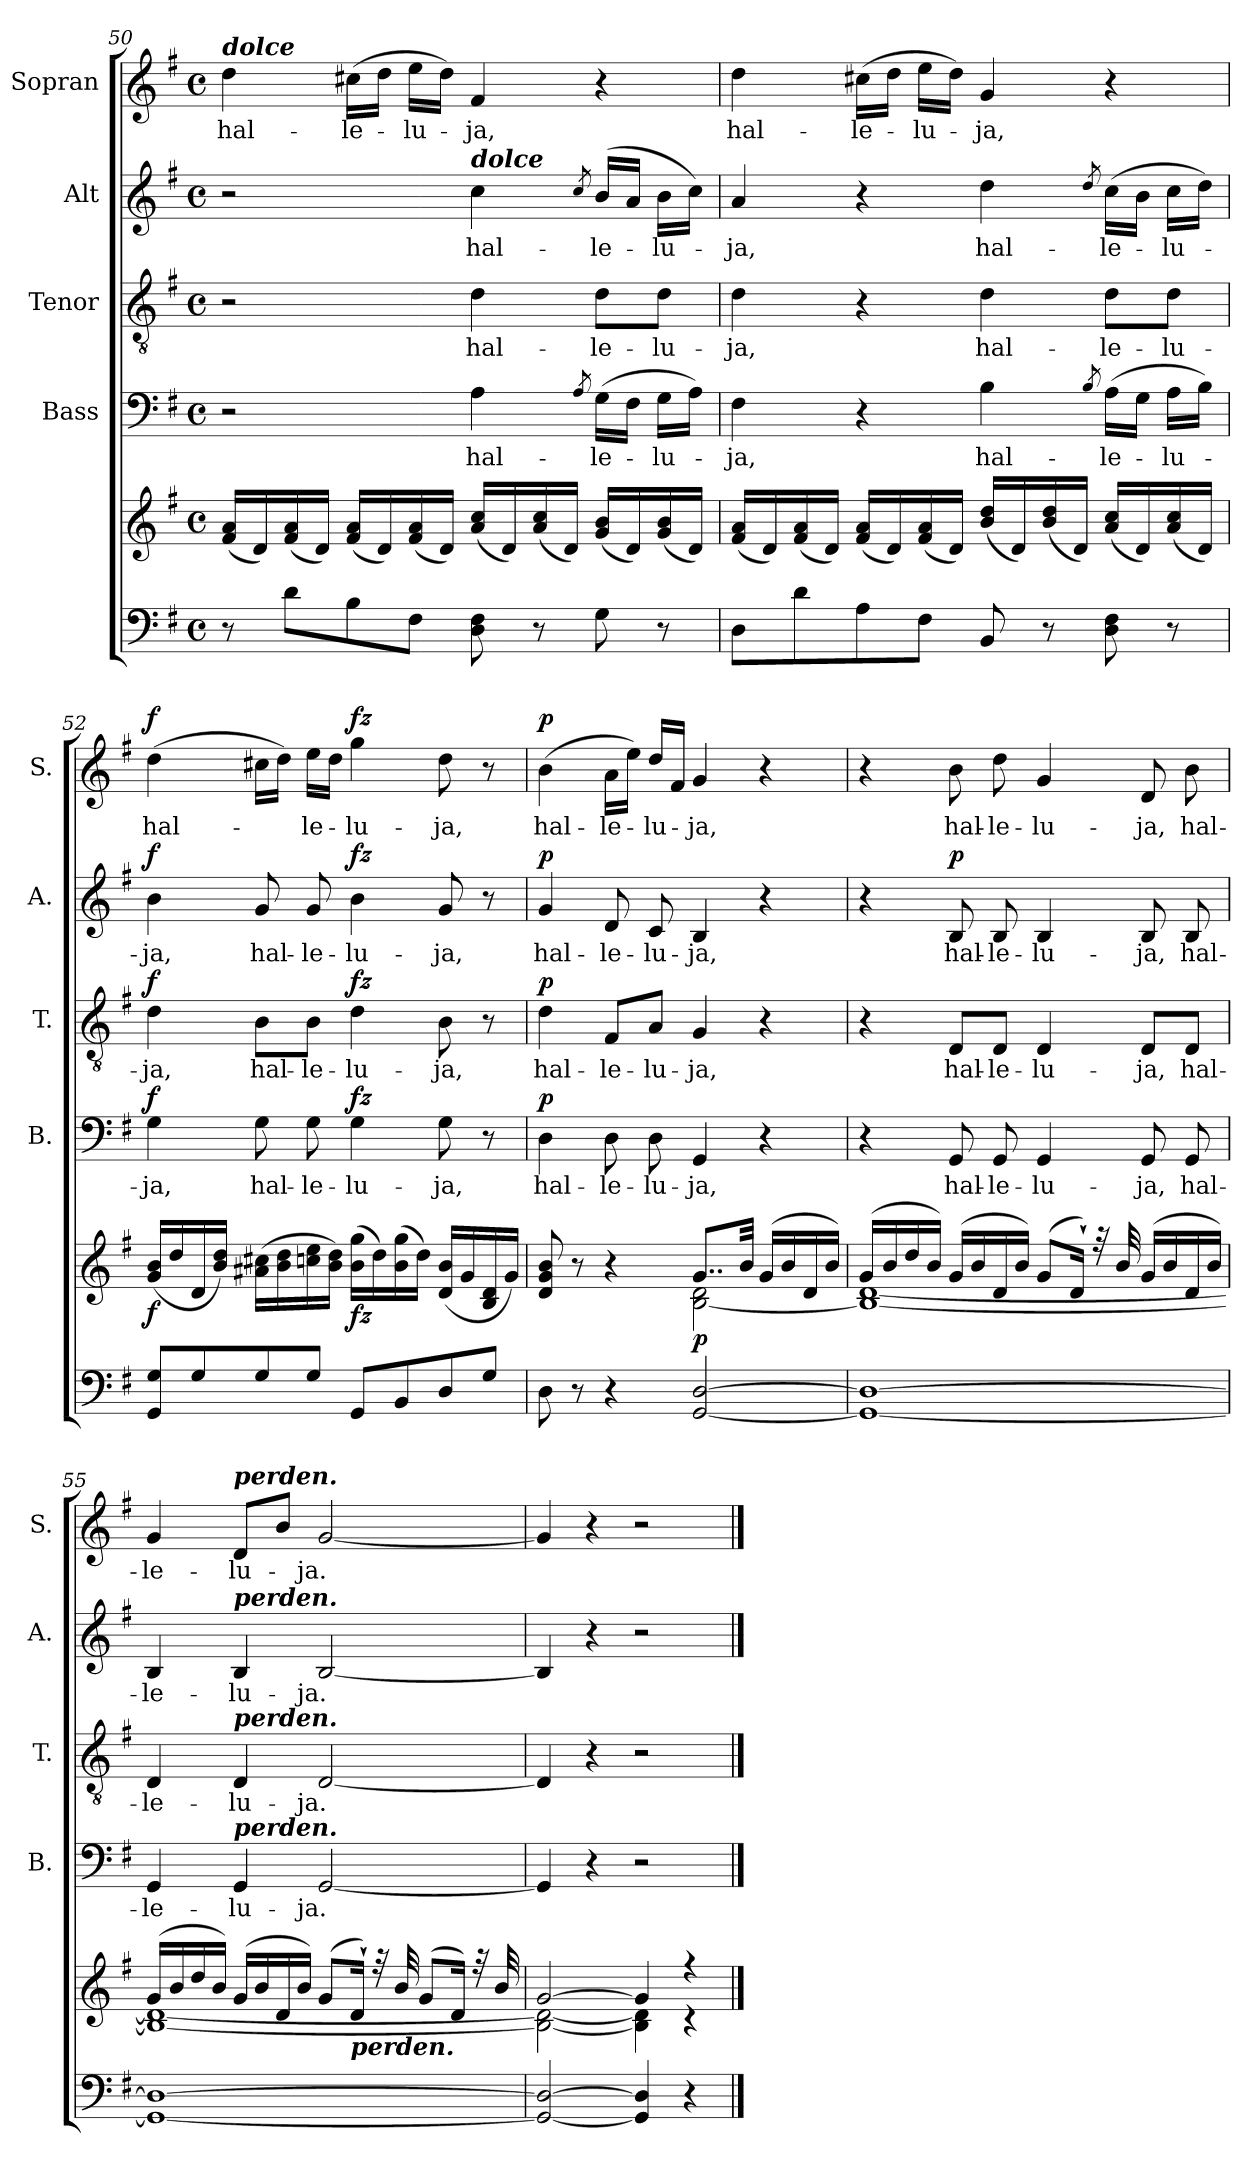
**kern	**kern	**dynam	**kern	**text	**dynam	**kern	**text	**dynam	**kern	**text	**dynam	**kern	**text	**dynam
*part5	*part5	*part5	*part4	*part4	*part4	*part3	*part3	*part3	*part2	*part2	*part2	*part1	*part1	*part1
*staff6	*staff5	*staff5/6	*staff4	*staff4	*staff4	*staff3	*staff3	*staff3	*staff2	*staff2	*staff2	*staff1	*staff1	*staff1
*	*	*	*I"Bass	*	*	*I"Tenor	*	*	*I"Alt	*	*	*I"Sopran	*	*
*	*	*	*I'B.	*	*	*I'T.	*	*	*I'A.	*	*	*I'S.	*	*
*clefF4	*clefG2	*	*clefF4	*	*	*clefGv2	*	*	*clefG2	*	*	*clefG2	*	*
*k[f#]	*k[f#]	*	*k[f#]	*	*	*k[f#]	*	*	*k[f#]	*	*	*k[f#]	*	*
*G:	*G:	*	*G:	*	*	*G:	*	*	*G:	*	*	*G:	*	*
*M4/4	*M4/4	*	*M4/4	*	*	*M4/4	*	*	*M4/4	*	*	*M4/4	*	*
*met(c)	*met(c)	*	*met(c)	*	*	*met(c)	*	*	*met(c)	*	*	*met(c)	*	*
=50	=50	=50	=50	=50	=50	=50	=50	=50	=50	=50	=50	=50	=50	=50
!	!	!	!	!	!	!	!	!	!	!	!	!LO:TX:a:Bi:t=dolce	!	!
!	!	!	!	!	!	!	!	!	!	!	!	!	!LO:LY:b	!
8r	(<16f#/ 16a/LL	.	2r	.	.	2r	.	.	2r	.	.	4dd\	hal-	.
.	16d/)	.	.	.	.	.	.	.	.	.	.	.	.	.
8d\L	(<16f#/ 16a/	.	.	.	.	.	.	.	.	.	.	.	.	.
.	16d/JJ)	.	.	.	.	.	.	.	.	.	.	.	.	.
!	!	!	!	!	!	!	!	!	!	!	!	!	!LO:LY:b	!
8B\	(<16f#/ 16a/LL	.	.	.	.	.	.	.	.	.	.	(>16cc#X\LL	-le-	.
.	16d/)	.	.	.	.	.	.	.	.	.	.	16dd\JJ	.	.
!	!	!	!	!	!	!	!	!	!	!	!	!	!LO:LY:b	!
8F#\J	(<16f#/ 16a/	.	.	.	.	.	.	.	.	.	.	16ee\LL	-lu-	.
.	16d/JJ)	.	.	.	.	.	.	.	.	.	.	16dd\JJ)	.	.
!	!	!	!	!	!	!	!	!	!LO:TX:a:Bi:t=dolce	!	!	!	!	!
!	!	!	!	!LO:LY:b	!	!	!LO:LY:b	!	!	!LO:LY:b	!	!	!LO:LY:b	!
8D\ 8F#\	(<16a/ 16cc/LL	.	4A\	hal-	.	4d\	hal-	.	4cc\	hal-	.	4f#/	-ja,	.
.	16d/)	.	.	.	.	.	.	.	.	.	.	.	.	.
8r	(<16a/ 16cc/	.	.	.	.	.	.	.	.	.	.	.	.	.
.	16d/JJ)	.	.	.	.	.	.	.	.	.	.	.	.	.
.	.	.	8qA/	.	.	.	.	.	8qcc/	.	.	.	.	.
!	!	!	!	!LO:LY:b	!	!	!LO:LY:b	!	!	!LO:LY:b	!	!	!	!
8G\	(<16g/ 16b/LL	.	(>16G\LL	-le-	.	8d\L	-le-	.	(>16b/LL	-le-	.	4r	.	.
.	16d/)	.	16F#\JJ	.	.	.	.	.	16a/JJ	.	.	.	.	.
!	!	!	!	!LO:LY:b	!	!	!LO:LY:b	!	!	!LO:LY:b	!	!	!	!
8r	(<16g/ 16b/	.	16G\LL	-lu-	.	8d\J	-lu-	.	16b\LL	-lu-	.	.	.	.
.	16d/JJ)	.	16A\JJ)	.	.	.	.	.	16cc\JJ)	.	.	.	.	.
=51	=51	=51	=51	=51	=51	=51	=51	=51	=51	=51	=51	=51	=51	=51
!	!	!	!	!LO:LY:b	!	!	!LO:LY:b	!	!	!LO:LY:b	!	!	!LO:LY:b	!
8D\L	(<16f#/ 16a/LL	.	4F#\	-ja,	.	4d\	-ja,	.	4a/	-ja,	.	4dd\	hal-	.
.	16d/)	.	.	.	.	.	.	.	.	.	.	.	.	.
8d\	(<16f#/ 16a/	.	.	.	.	.	.	.	.	.	.	.	.	.
.	16d/JJ)	.	.	.	.	.	.	.	.	.	.	.	.	.
!	!	!	!	!	!	!	!	!	!	!	!	!	!LO:LY:b	!
8A\	(<16f#/ 16a/LL	.	4r	.	.	4r	.	.	4r	.	.	(>16cc#X\LL	-le-	.
.	16d/)	.	.	.	.	.	.	.	.	.	.	16dd\JJ	.	.
!	!	!	!	!	!	!	!	!	!	!	!	!	!LO:LY:b	!
8F#\J	(<16f#/ 16a/	.	.	.	.	.	.	.	.	.	.	16ee\LL	-lu-	.
.	16d/JJ)	.	.	.	.	.	.	.	.	.	.	16dd\JJ)	.	.
!	!	!	!	!LO:LY:b	!	!	!LO:LY:b	!	!	!LO:LY:b	!	!	!LO:LY:b	!
8BB/	(<16b/ 16dd/LL	.	4B\	hal-	.	4d\	hal-	.	4dd\	hal-	.	4g/	-ja,	.
.	16d/)	.	.	.	.	.	.	.	.	.	.	.	.	.
8r	(<16b/ 16dd/	.	.	.	.	.	.	.	.	.	.	.	.	.
.	16d/JJ)	.	.	.	.	.	.	.	.	.	.	.	.	.
.	.	.	8qB/	.	.	.	.	.	8qdd/	.	.	.	.	.
!	!	!	!	!LO:LY:b	!	!	!LO:LY:b	!	!	!LO:LY:b	!	!	!	!
8D\ 8F#\	(<16a/ 16cc/LL	.	(>16A\LL	-le-	.	8d\L	-le-	.	(>16cc\LL	-le-	.	4r	.	.
.	16d/)	.	16G\JJ	.	.	.	.	.	16b\JJ	.	.	.	.	.
!	!	!	!	!LO:LY:b	!	!	!LO:LY:b	!	!	!LO:LY:b	!	!	!	!
8r	(<16a/ 16cc/	.	16A\LL	-lu-	.	8d\J	-lu-	.	16cc\LL	-lu-	.	.	.	.
.	16d/JJ)	.	16B\JJ)	.	.	.	.	.	16dd\JJ)	.	.	.	.	.
!!LO:LB:g=z
=52	=52	=52	=52	=52	=52	=52	=52	=52	=52	=52	=52	=52	=52	=52
!	!	!LO:DY:b	!	!LO:LY:b	!LO:DY:a	!	!LO:LY:b	!LO:DY:a	!	!LO:LY:b	!LO:DY:a	!	!LO:LY:b	!LO:DY:a
8GG/ 8G/L	(<16g/ 16b/LL	f	4G\	-ja,	f	4d\	-ja,	f	4b\	-ja,	f	(>4dd\	hal-	f
.	16dd/	.	.	.	.	.	.	.	.	.	.	.	.	.
8G/	16d/	.	.	.	.	.	.	.	.	.	.	.	.	.
.	16b/ 16dd/JJ)	.	.	.	.	.	.	.	.	.	.	.	.	.
!	!	!	!	!LO:LY:b	!	!	!LO:LY:b	!	!	!LO:LY:b	!	!	!	!
8G/	(>16a#X\ 16cc#X\LL	.	8G\	hal-	.	8B\L	hal-	.	8g/	hal-	.	16cc#X\LL	.	.
.	16b\ 16dd\	.	.	.	.	.	.	.	.	.	.	16dd\JJ)	.	.
!	!	!	!	!LO:LY:b	!	!	!LO:LY:b	!	!	!LO:LY:b	!	!	!LO:LY:b	!
8G/J	16ccn\ 16ee\	.	8G\	-le-	.	8B\J	-le-	.	8g/	-le-	.	16ee\LL	-le-	.
.	16b\ 16dd\JJ)	.	.	.	.	.	.	.	.	.	.	16dd\JJ	.	.
!	!	!LO:DY:b	!	!LO:LY:b	!LO:DY:a	!	!LO:LY:b	!LO:DY:a	!	!LO:LY:b	!LO:DY:a	!	!LO:LY:b	!LO:DY:a
8GG/L	(>16b\ 16gg\LL	fz	4G\	-lu-	fz	4d\	-lu-	fz	4b\	-lu-	fz	4gg\	-lu-	fz
.	16dd\)	.	.	.	.	.	.	.	.	.	.	.	.	.
8BB/	(>16b\ 16gg\	.	.	.	.	.	.	.	.	.	.	.	.	.
.	16dd\JJ)	.	.	.	.	.	.	.	.	.	.	.	.	.
!	!	!	!	!LO:LY:b	!	!	!LO:LY:b	!	!	!LO:LY:b	!	!	!LO:LY:b	!
8D/	(<16d/ 16b/LL	.	8G\	-ja,	.	8B\	-ja,	.	8g/	-ja,	.	8dd\	-ja,	.
.	16g/	.	.	.	.	.	.	.	.	.	.	.	.	.
8G/J	16B/ 16d/	.	8r	.	.	8r	.	.	8r	.	.	8r	.	.
.	16g/JJ)	.	.	.	.	.	.	.	.	.	.	.	.	.
=53	=53	=53	=53	=53	=53	=53	=53	=53	=53	=53	=53	=53	=53	=53
*	*^	*	*	*	*	*	*	*	*	*	*	*	*	*
!	!	!	!	!	!LO:LY:b	!LO:DY:a	!	!LO:LY:b	!LO:DY:a	!	!LO:LY:b	!LO:DY:a	!	!LO:LY:b	!LO:DY:a
8D\	8d/ 8g/ 8b/	2ryy	.	4D\	hal-	p	4d\	hal-	p	4g/	hal-	p	(>4b\	hal-	p
8r	8r	.	.	.	.	.	.	.	.	.	.	.	.	.	.
!	!	!	!	!	!LO:LY:b	!	!	!LO:LY:b	!	!	!LO:LY:b	!	!	!LO:LY:b	!
4r	4r	.	.	8D\	-le-	.	8F#/L	-le-	.	8d/	-le-	.	16a\LL	-le-	.
.	.	.	.	.	.	.	.	.	.	.	.	.	16ee\JJ)	.	.
!	!	!	!	!	!LO:LY:b	!	!	!LO:LY:b	!	!	!LO:LY:b	!	!	!LO:LY:b	!
.	.	.	.	8D\	-lu-	.	8A/J	-lu-	.	8c/	-lu-	.	16dd/LL	-lu-	.
.	.	.	.	.	.	.	.	.	.	.	.	.	16f#/JJ	.	.
!	!	!	!LO:DY:b	!	!LO:LY:b	!	!	!LO:LY:b	!	!	!LO:LY:b	!	!	!LO:LY:b	!
[2GG/ [2D/	8..g/L	[<2B\ 2d\	p	4GG/	-ja,	.	4G/	-ja,	.	4B/	-ja,	.	4g/	-ja,	.
.	32b/Jkk	.	.	.	.	.	.	.	.	.	.	.	.	.	.
.	(16g/LL	.	.	4r	.	.	4r	.	.	4r	.	.	4r	.	.
.	16b/	.	.	.	.	.	.	.	.	.	.	.	.	.	.
.	16d/	.	.	.	.	.	.	.	.	.	.	.	.	.	.
.	16b/JJ)	.	.	.	.	.	.	.	.	.	.	.	.	.	.
=54	=54	=54	=54	=54	=54	=54	=54	=54	=54	=54	=54	=54	=54	=54	=54
1GG_ 1D_	(<16g/LL	1B_ [<1d	.	4r	.	.	4r	.	.	4r	.	.	4r	.	.
.	16b/	.	.	.	.	.	.	.	.	.	.	.	.	.	.
.	16dd/	.	.	.	.	.	.	.	.	.	.	.	.	.	.
.	16b/JJ)	.	.	.	.	.	.	.	.	.	.	.	.	.	.
!	!	!	!	!	!LO:LY:b	!	!	!LO:LY:b	!	!	!LO:LY:b	!LO:DY:a	!	!LO:LY:b	!
.	(>16g/LL	.	.	8GG/	hal-	.	8D/L	hal-	.	8B/	hal-	p	8b\	hal-	.
.	16b/	.	.	.	.	.	.	.	.	.	.	.	.	.	.
!	!	!	!	!	!LO:LY:b	!	!	!LO:LY:b	!	!	!LO:LY:b	!	!	!LO:LY:b	!
.	16d/	.	.	8GG/	-le-	.	8D/J	-le-	.	8B/	-le-	.	8dd\	-le-	.
.	16b/JJ)	.	.	.	.	.	.	.	.	.	.	.	.	.	.
!	!	!	!	!	!LO:LY:b	!	!	!LO:LY:b	!	!	!LO:LY:b	!	!	!LO:LY:b	!
.	(<8g/L	.	.	4GG/	-lu-	.	4D/	-lu-	.	4B/	-lu-	.	4g/	-lu-	.
.	16d`</Jk)	.	.	.	.	.	.	.	.	.	.	.	.	.	.
.	32r	.	.	.	.	.	.	.	.	.	.	.	.	.	.
.	32b/	.	.	.	.	.	.	.	.	.	.	.	.	.	.
!	!	!	!	!	!LO:LY:b	!	!	!LO:LY:b	!	!	!LO:LY:b	!	!	!LO:LY:b	!
.	(16g/LL	.	.	8GG/	-ja,	.	8D/L	-ja,	.	8B/	-ja,	.	8d/	-ja,	.
.	16b/	.	.	.	.	.	.	.	.	.	.	.	.	.	.
!	!	!	!	!	!LO:LY:b	!	!	!LO:LY:b	!	!	!LO:LY:b	!	!	!LO:LY:b	!
.	16d/	.	.	8GG/	hal-	.	8D/J	hal-	.	8B/	hal-	.	8b\	hal-	.
.	16b/JJ)	.	.	.	.	.	.	.	.	.	.	.	.	.	.
=55	=55	=55	=55	=55	=55	=55	=55	=55	=55	=55	=55	=55	=55	=55	=55
!	!	!	!	!	!LO:LY:b	!	!	!LO:LY:b	!	!	!LO:LY:b	!	!	!LO:LY:b	!
1GG_ 1D_	(<16g/LL	1B_ 1d_	.	4GG/	-le-	.	4D/	-le-	.	4B/	-le-	.	4g/	-le-	.
.	16b/	.	.	.	.	.	.	.	.	.	.	.	.	.	.
.	16dd/	.	.	.	.	.	.	.	.	.	.	.	.	.	.
.	16b/JJ)	.	.	.	.	.	.	.	.	.	.	.	.	.	.
!	!	!	!	!	!	!	!	!	!	!	!	!	!LO:TX:a:Bi:t=perden.	!	!
!	!	!	!	!	!	!	!	!	!	!LO:TX:a:Bi:t=perden.	!	!	!	!	!
!	!	!	!	!	!	!	!LO:TX:a:Bi:t=perden.	!	!	!	!	!	!	!	!
!	!	!	!	!LO:TX:a:Bi:t=perden.	!	!	!	!	!	!	!	!	!	!	!
!	!	!	!	!	!LO:LY:b	!	!	!LO:LY:b	!	!	!LO:LY:b	!	!	!LO:LY:b	!
.	(<16g/LL	.	.	4GG/	-lu-	.	4D/	-lu-	.	4B/	-lu-	.	8d/L	-lu-	.
.	16b/	.	.	.	.	.	.	.	.	.	.	.	.	.	.
.	16d/	.	.	.	.	.	.	.	.	.	.	.	8b/J	.	.
.	16b/JJ)	.	.	.	.	.	.	.	.	.	.	.	.	.	.
!	!	!	!	!	!LO:LY:b	!	!	!LO:LY:b	!	!	!LO:LY:b	!	!	!LO:LY:b	!
.	(<8g/L	.	.	[2GG/	-ja.	.	[2D/	-ja.	.	[2B/	-ja.	.	[2g/	-ja.	.
!	!LO:TX:b:Bi:t=perden.	!	!	!	!	!	!	!	!	!	!	!	!	!	!
.	16d`</Jk)	.	.	.	.	.	.	.	.	.	.	.	.	.	.
.	32r	.	.	.	.	.	.	.	.	.	.	.	.	.	.
.	32b/	.	.	.	.	.	.	.	.	.	.	.	.	.	.
.	(<8g/L	.	.	.	.	.	.	.	.	.	.	.	.	.	.
.	16d/Jk)	.	.	.	.	.	.	.	.	.	.	.	.	.	.
.	32r	.	.	.	.	.	.	.	.	.	.	.	.	.	.
.	32b/	.	.	.	.	.	.	.	.	.	.	.	.	.	.
=56	=56	=56	=56	=56	=56	=56	=56	=56	=56	=56	=56	=56	=56	=56	=56
2GG/_ 2D/_	[>2g/	2B\_ 2d\_	.	4GG/]	.	.	4D/]	.	.	4B/]	.	.	4g/]	.	.
.	.	.	.	4r	.	.	4r	.	.	4r	.	.	4r	.	.
4GG/] 4D/]	4g/]	4B\] 4d\]	.	2r	.	.	2r	.	.	2r	.	.	2r	.	.
4r	4r	4r	.	.	.	.	.	.	.	.	.	.	.	.	.
*	*v	*v	*	*	*	*	*	*	*	*	*	*	*	*	*
==	==	==	==	==	==	==	==	==	==	==	==	==	==	==
*-	*-	*-	*-	*-	*-	*-	*-	*-	*-	*-	*-	*-	*-	*-
